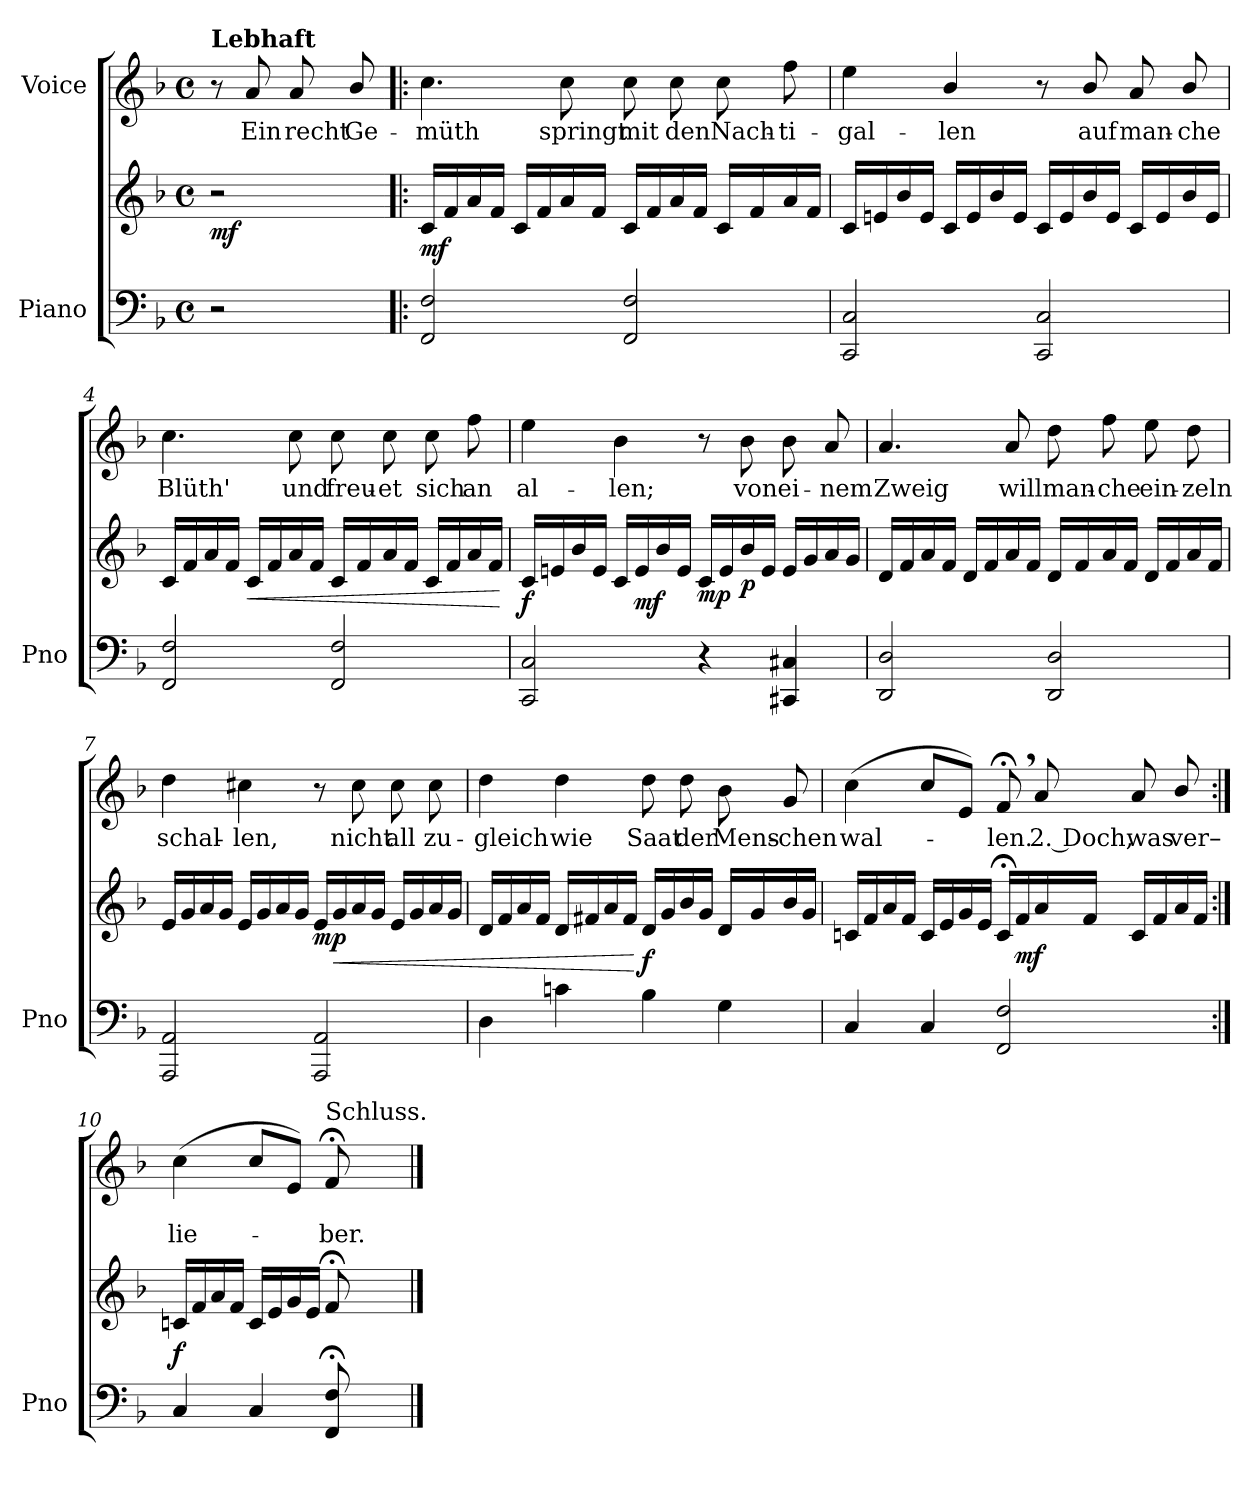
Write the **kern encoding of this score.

**kern	**kern	**dynam	**kern	**text	**text
*part2	*part2	*part2	*part1	*part1	*part1
*staff3	*staff2	*staff2/3	*staff1	*staff1	*staff1
*I"Piano	*	*	*I"Voice	*	*
*I'Pno	*	*	*	*	*
*clefF4	*clefG2	*	*clefG2	*	*
*k[b-]	*k[b-]	*	*k[b-]	*	*
*M4/4	*M4/4	*	*M4/4	*	*
*met(c)	*met(c)	*	*met(c)	*	*
=1	=1	=1	=1	=1	=1
!	!	!	!LO:TX:a:B:t=Lebhaft	!	!
!	!	!LO:DY:b	!	!	!
2r	2r	mf	8r	.	.
!	!	!	!	!LO:LY:b	!
.	.	.	8a/	Ein	.
!	!	!	!	!LO:LY:b	!
.	.	.	8a/	recht	.
!	!	!	!	!LO:LY:b	!
.	.	.	8b-/	Ge-	.
=2!|:	=2!|:	=2!|:	=2!|:	=2!|:	=2!|:
*	*	*	*MM120	*	*
!	!	!LO:DY:b	!	!LO:LY:b	!
2FF/ 2F/	16c/LL	mf	4.cc\	müth	.
.	16f/	.	.	.	.
.	16a/	.	.	.	.
.	16f/JJ	.	.	.	.
.	16c/LL	.	.	.	.
.	16f/	.	.	.	.
!	!	!	!	!LO:LY:b	!
.	16a/	.	8cc\	springt	.
.	16f/JJ	.	.	.	.
!	!	!	!	!LO:LY:b	!
2FF/ 2F/	16c/LL	.	8cc\	mit	.
.	16f/	.	.	.	.
!	!	!	!	!LO:LY:b	!
.	16a/	.	8cc\	den	.
.	16f/JJ	.	.	.	.
!	!	!	!	!LO:LY:b	!
.	16c/LL	.	8cc\	Nach-	.
.	16f/	.	.	.	.
!	!	!	!	!LO:LY:b	!
.	16a/	.	8ff\	-ti-	.
.	16f/JJ	.	.	.	.
=3	=3	=3	=3	=3	=3
!	!	!	!	!LO:LY:b	!
2CC/ 2C/	16c/LL	.	4ee\	-gal-	.
.	16en/	.	.	.	.
.	16b-/	.	.	.	.
.	16e/JJ	.	.	.	.
!	!	!	!	!LO:LY:b	!
.	16c/LL	.	4b-/	-len	.
.	16e/	.	.	.	.
.	16b-/	.	.	.	.
.	16e/JJ	.	.	.	.
2CC/ 2C/	16c/LL	.	8r	.	.
.	16e/	.	.	.	.
!	!	!	!	!LO:LY:b	!
.	16b-/	.	8b-/	auf	.
.	16e/JJ	.	.	.	.
!	!	!	!	!LO:LY:b	!
.	16c/LL	.	8a/	man-	.
.	16e/	.	.	.	.
!	!	!	!	!LO:LY:b	!
.	16b-/	.	8b-/	-che	.
.	16e/JJ	.	.	.	.
!!LO:LB:g=z
=4	=4	=4	=4	=4	=4
!	!	!	!	!LO:LY:b	!
2FF/ 2F/	16c/LL	.	4.cc\	Blüth'	.
.	16f/	.	.	.	.
.	16a/	.	.	.	.
.	16f/JJ	.	.	.	.
!	!	!LO:HP:b	!	!	!
.	16c/LL	<	.	.	.
.	16f/	.	.	.	.
!	!	!	!	!LO:LY:b	!
.	16a/	.	8cc\	und	.
.	16f/JJ	.	.	.	.
!	!	!	!	!LO:LY:b	!
2FF/ 2F/	16c/LL	.	8cc\	freu-	.
.	16f/	.	.	.	.
!	!	!	!	!LO:LY:b	!
.	16a/	.	8cc\	-et	.
.	16f/JJ	.	.	.	.
!	!	!	!	!LO:LY:b	!
.	16c/LL	.	8cc\	sich	.
.	16f/	.	.	.	.
!	!	!	!	!LO:LY:b	!
.	16a/	.	8ff\	an	.
.	16f/JJ	.	.	.	.
.	.	[	.	.	.
=5	=5	=5	=5	=5	=5
!	!	!LO:DY:b	!	!LO:LY:b	!
2CC/ 2C/	16c/LL	f	4ee\	al-	.
.	16en/	.	.	.	.
.	16b-/	.	.	.	.
.	16e/JJ	.	.	.	.
!	!	!	!	!LO:LY:b	!
.	16c/LL	.	4b-\	-len;	.
!	!	!LO:DY:b	!	!	!
.	16e/	mf	.	.	.
.	16b-/	.	.	.	.
.	16e/JJ	.	.	.	.
!	!	!LO:DY:b	!	!	!
4r	16c/LL	mp	8r	.	.
.	16e/	.	.	.	.
!	!	!LO:DY:b	!	!LO:LY:b	!
.	16b-/	p	8b-\	von	.
.	16e/JJ	.	.	.	.
!	!	!	!	!LO:LY:b	!
4CC#X/ 4C#X/	16e/LL	.	8b-\	ei-	.
.	16g/	.	.	.	.
!	!	!	!	!LO:LY:b	!
.	16a/	.	8a/	-nem	.
.	16g/JJ	.	.	.	.
=6	=6	=6	=6	=6	=6
!	!	!	!	!LO:LY:b	!
2DD/ 2D/	16d/LL	.	4.a/	Zweig	.
.	16f/	.	.	.	.
.	16a/	.	.	.	.
.	16f/JJ	.	.	.	.
.	16d/LL	.	.	.	.
.	16f/	.	.	.	.
!	!	!	!	!LO:LY:b	!
.	16a/	.	8a/	will	.
.	16f/JJ	.	.	.	.
!	!	!	!	!LO:LY:b	!
2DD/ 2D/	16d/LL	.	8dd\	man-	.
.	16f/	.	.	.	.
!	!	!	!	!LO:LY:b	!
.	16a/	.	8ff\	-che	.
.	16f/JJ	.	.	.	.
!	!	!	!	!LO:LY:b	!
.	16d/LL	.	8ee\	ein-	.
.	16f/	.	.	.	.
!	!	!	!	!LO:LY:b	!
.	16a/	.	8dd\	-zeln	.
.	16f/JJ	.	.	.	.
!!LO:LB:g=z
=7	=7	=7	=7	=7	=7
!	!	!	!	!LO:LY:b	!
2AAA/ 2AA/	16e/LL	.	4dd\	schal-	.
.	16g/	.	.	.	.
.	16a/	.	.	.	.
.	16g/JJ	.	.	.	.
!	!	!	!	!LO:LY:b	!
.	16e/LL	.	4cc#X\	-len,	.
.	16g/	.	.	.	.
.	16a/	.	.	.	.
.	16g/JJ	.	.	.	.
!	!	!LO:DY:b	!	!	!
2AAA/ 2AA/	16e/LL	mp	8r	.	.
!	!	!LO:HP:b	!	!	!
.	16g/	<	.	.	.
!	!	!	!	!LO:LY:b	!
.	16a/	.	8cc#\	nicht	.
.	16g/JJ	.	.	.	.
!	!	!	!	!LO:LY:b	!
.	16e/LL	.	8cc#\	all	.
.	16g/	.	.	.	.
!	!	!	!	!LO:LY:b	!
.	16a/	.	8cc#\	zu-	.
.	16g/JJ	.	.	.	.
=8	=8	=8	=8	=8	=8
!	!	!	!	!LO:LY:b	!
4D\	16d/LL	.	4dd\	-gleich	.
.	16f/	.	.	.	.
.	16a/	.	.	.	.
.	16f/JJ	.	.	.	.
!	!	!	!	!LO:LY:b	!
4cn\	16d/LL	.	4dd\	wie	.
.	16f#X/	.	.	.	.
.	16a/	.	.	.	.
.	16f#/JJ	.	.	.	.
!	!	!LO:DY:n=1:b	!	!LO:LY:b	!
4B-\	16d/LL	[ f	8dd\	Saat	.
.	16g/	.	.	.	.
!	!	!	!	!LO:LY:b	!
.	16b-/	.	8dd\	der	.
.	16g/JJ	.	.	.	.
*	*	*	*MM117	*	*
!	!	!	!	!LO:LY:b	!
4G\	16d/LL	.	8b-\	Mens-	.
.	16g/	.	.	.	.
!	!	!	!	!LO:LY:b	!
.	16b-/	.	8g/	-chen	.
.	16g/JJ	.	.	.	.
=9	=9	=9	=9	=9	=9
*	*	*	*MM113	*	*
!	!	!	!	!LO:LY:b	!
4C/	16cn/LL	.	(>4cc\	wal-	.
.	16f/	.	.	.	.
.	16a/	.	.	.	.
.	16f/JJ	.	.	.	.
4C/	16c/LL	.	8cc/L	.	.
.	16e/	.	.	.	.
.	16g/	.	8e/J)	.	.
.	16e/JJ	.	.	.	.
!	!	!	!	!LO:LY:b	!
2FF/ 2F/	16c;</LL	.	8f;<,/	-len.	.
!	!	!LO:DY:b	!	!	!
.	16f/	mf	.	.	.
*	*	*	*MM117	*	*
!	!	!	!	!LO:LY:b	!
.	16a/	.	8a/	2. Doch,	.
.	16f/JJ	.	.	.	.
!	!	!	!	!LO:LY:b	!
.	16c/LL	.	8a/	was	.
.	16f/	.	.	.	.
!	!	!	!	!LO:LY:b	!
.	16a/	.	8b-/	ver–	.
.	16f/JJ	.	.	.	.
=10:|!	=10:|!	=10:|!	=10:|!	=10:|!	=10:|!
*	*	*	*MM110	*	*
!	!	!LO:DY:b	!	!	!LO:LY:b
4C/	16cn/LL	f	(>4cc\	.	lie-
.	16f/	.	.	.	.
.	16a/	.	.	.	.
.	16f/JJ	.	.	.	.
4C/	16c/LL	.	8cc/L	.	.
.	16e/	.	.	.	.
*	*	*	*MM90	*	*
.	16g/	.	8e/J)	.	.
.	16e/JJ	.	.	.	.
!	!	!	!LO:TX:a:t=Schluss.	!	!
!	!	!	!	!	!LO:LY:b
8FF/;< 8F/;<	8f;</	.	8f;</	.	-ber.
==	==	==	==	==	==
*-	*-	*-	*-	*-	*-
